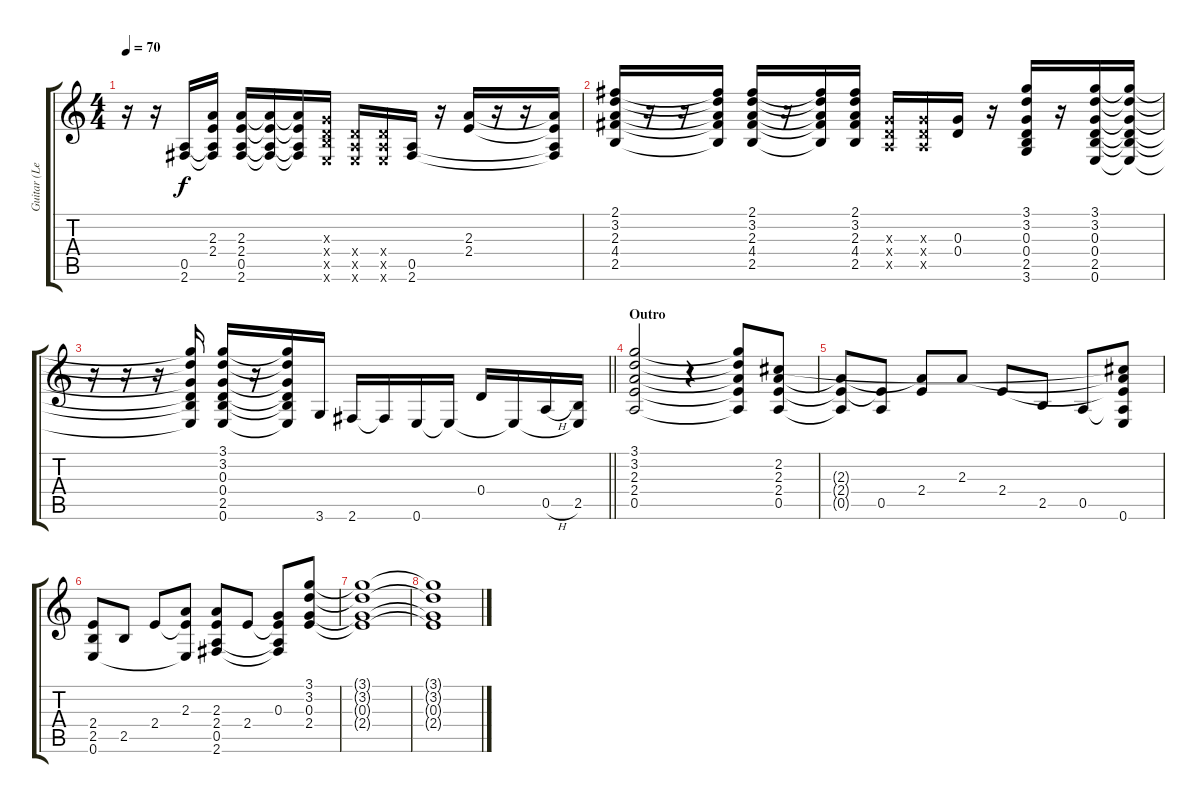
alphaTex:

\track ("Guitar (Lead)" "Guitar (Le") {instrument acousticguitarsteel}
\staff {score tabs}
\tuning (E4 B3 G3 D3 A2 E2) {hide}
\ts (4 4)
\tempo 70
\clef g2
\ks c
r.16{dy f} r.16 (0.5 2.6).16 (2.3{t} 2.4{t} 0.5{t} 2.6{t}).16 (2.3 2.4 0.5 2.6).16 (2.3{t} 2.4{t} 0.5{t} 2.6{t}).16 (2.3{t} 2.4{t} 0.5{t} 2.6{t}).16 (0.3{x} 0.4{x} 2.5{x} 0.6{x}).16 (0.4{x} 0.5{x} 0.6{x}).16 (0.4{x} 0.5{x} 0.6{x}).16 (0.5 2.6).16 r.16 (2.3 2.4).16 r.16 r.16 (2.3{t} 2.4{t} 0.5{t} 2.6{t}).16 |
(2.1 3.2 2.3 4.4 2.5).16 r.16 r.16 (2.1{t} 3.2{t} 2.3{t} 4.4{t} 2.5{t}).16 (2.1 3.2 2.3 4.4 2.5).16 r.16 (2.1{t} 3.2{t} 2.3{t} 4.4{t} 2.5{t}).16 (2.1 3.2 2.3 4.4 2.5).16 (0.3{x} 0.4{x} 0.5{x}).16 (0.3{x} 0.4{x} 0.5{x}).16 (0.3 0.4).16 r.16 (3.1 3.2 0.3 0.4 2.5 3.6).16 r.16 (3.1 3.2 0.3 0.4 2.5 0.6).16 (3.1{t} 3.2{t} 0.3{t} 0.4{t} 2.5{t} 0.6{t}).16 |
\barLineRight lightlight
r.16 r.16 r.16 (3.1{t} 3.2{t} 0.3{t} 0.4{t} 2.5{t} 0.6{t}).16 (3.1 3.2 0.3 0.4 2.5 0.6).16 r.16 (3.1{t} 3.2{t} 0.3{t} 0.4{t} 2.5{t} 0.6{t}).16 3.6.16 2.6.16 2.6{t}.16 0.6.16 0.6{t}.16 0.4.16 0.6{t}.16 0.5{h}.16 (2.5 0.6{t}).16 |
\section ("" "Outro")
(3.1 3.2 2.3 2.4 0.5).2 r.4 (3.1{t} 3.2{t} 2.3{t} 2.4{t} 0.5{t}).8 (2.2 2.3 2.4 0.5).8 |
(2.3{t} 2.4{t} 0.5{t}).8 (2.4{t} 0.5).8 (2.3{t} 2.4).8 2.3.8 2.4.8 2.5.8 0.5.8 (2.2{t} 2.3{t} 2.4{t} 0.5{t} 0.6).8 |
(2.4 2.5 0.6).8 2.5.8 2.4.8 (2.3 2.4{t} 0.6{t}).8 (2.3 2.4 0.5 2.6).8 2.4.8 (0.3 2.4{t} 0.5{t} 2.6{t}).8 (3.1 3.2 0.3 2.4).8 |
(3.1{t} 3.2{t} 0.3{t} 2.4{t}).1 |
(3.1{t} 3.2{t} 0.3{t} 2.4{t}).1
